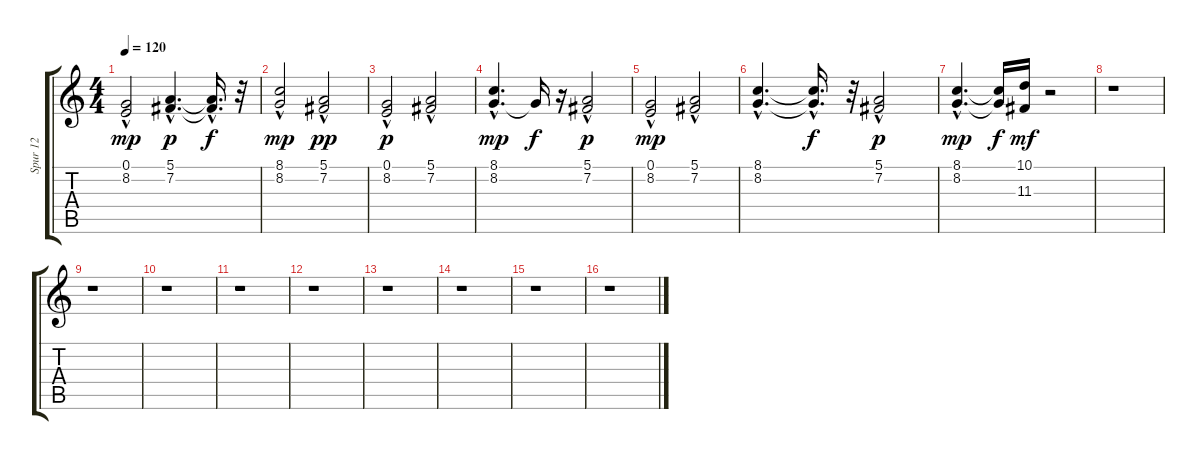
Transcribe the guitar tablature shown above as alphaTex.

\track ("Spur 12" "Spur 12") {instrument synthstrings2}
\staff {score tabs}
\tuning (E4 B3 G3 D3 A2 E2) {hide}
\ts (4 4)
\tempo 120
\clef g2
\ks c
(0.1{hac} 8.2).2{dy mp} (5.1{hac} 7.2{hac}).4{d dy p} (5.1{hac t} 7.2{t}).16{d dy f} r.32 |
(8.1{hac} 8.2).2{dy mp} (5.1 7.2{hac}).2{dy pp} |
(0.1{hac} 8.2).2{dy p} (5.1 7.2{hac}).2 |
(8.1{hac} 8.2{hac}).4{d dy mp} 8.2{t}.16{dy f} r.16 (5.1 7.2{hac}).2{dy p} |
(0.1{hac} 8.2).2{dy mp} (5.1 7.2{hac}).2 |
(8.1{hac} 8.2{hac}).4{d} (8.1{t} 8.2{hac t}).16{d dy f} r.32 (5.1 7.2{hac}).2{dy p} |
(8.1{hac} 8.2{hac}).4{d dy mp} (8.1{t} 8.2{t}).16{dy f} (10.1 11.3).16{dy mf} r.2 |
r.1 |
r.1 |
r.1 |
r.1 |
r.1 |
r.1 |
r.1 |
r.1 |
r.1
